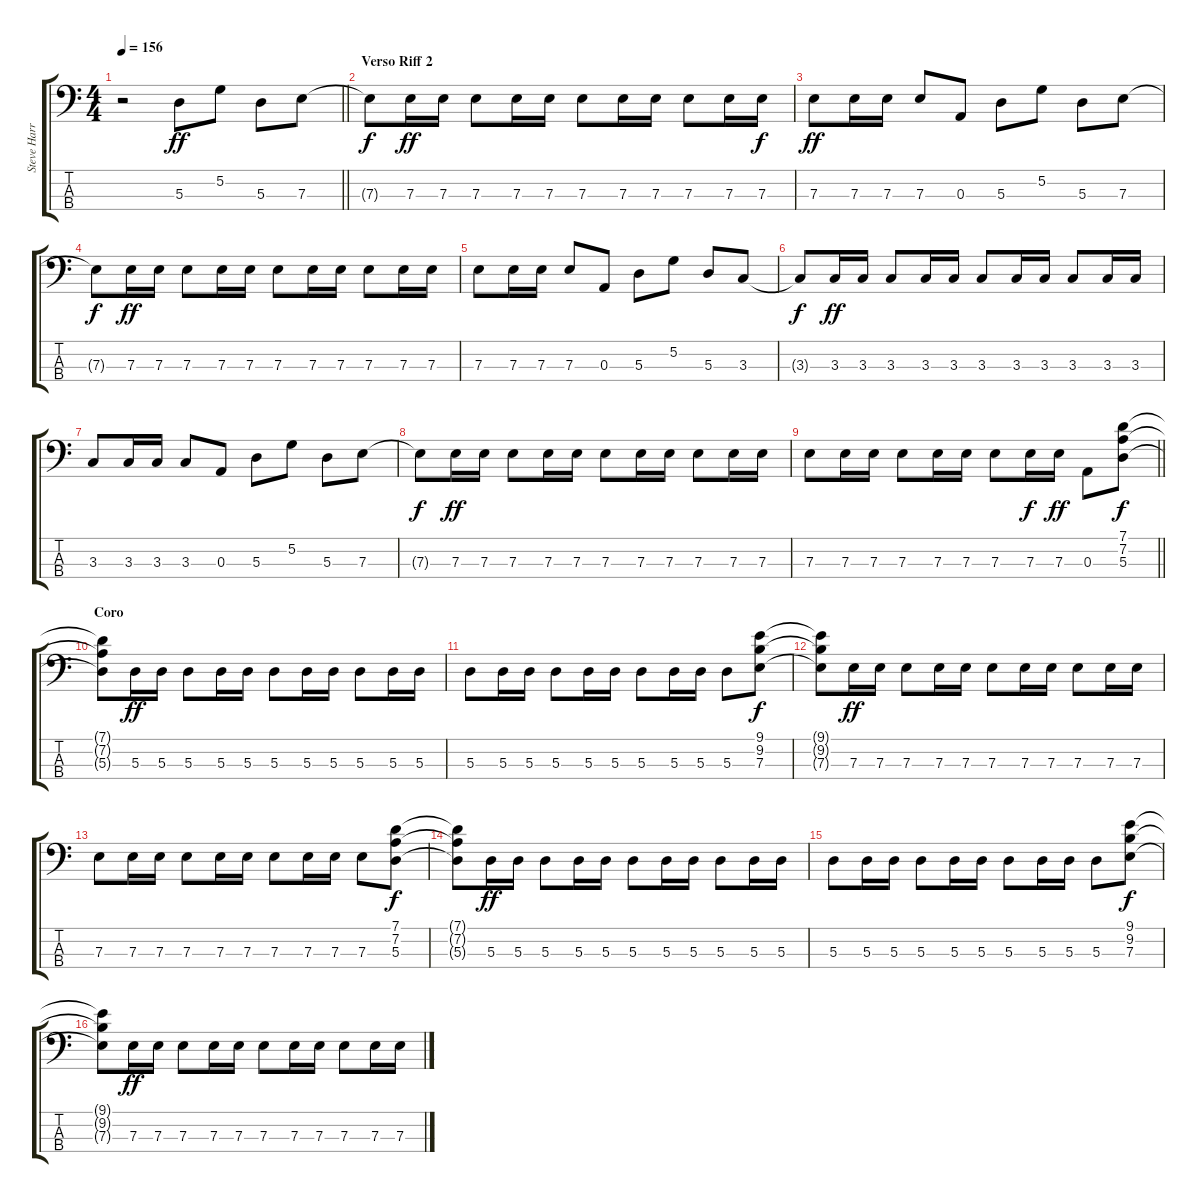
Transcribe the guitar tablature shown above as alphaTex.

\track ("Steve Harris" "Steve Harr") {instrument electricbassfinger}
\staff {score tabs}
\tuning (G2 D2 A1 E1) {hide}
\ts (4 4)
\tempo 156
\clef f4
\barLineRight lightlight
\ks c
r.2{dy f} 5.3.8{dy ff} 5.2.8 5.3.8 7.3.8 |
\section ("" "Verso Riff 2")
7.3{t}.8{dy f} 7.3.16{dy ff} 7.3.16 7.3.8 7.3.16 7.3.16 7.3.8 7.3.16 7.3.16 7.3.8 7.3.16 7.3.16{dy f} |
7.3.8{dy ff} 7.3.16 7.3.16 7.3.8 0.3.8 5.3.8 5.2.8 5.3.8 7.3.8 |
7.3{t}.8{dy f} 7.3.16{dy ff} 7.3.16 7.3.8 7.3.16 7.3.16 7.3.8 7.3.16 7.3.16 7.3.8 7.3.16 7.3.16 |
7.3.8 7.3.16 7.3.16 7.3.8 0.3.8 5.3.8 5.2.8 5.3.8 3.3.8 |
3.3{t}.8{dy f} 3.3.16{dy ff} 3.3.16 3.3.8 3.3.16 3.3.16 3.3.8 3.3.16 3.3.16 3.3.8 3.3.16 3.3.16 |
3.3.8 3.3.16 3.3.16 3.3.8 0.3.8 5.3.8 5.2.8 5.3.8 7.3.8 |
7.3{t}.8{dy f} 7.3.16{dy ff} 7.3.16 7.3.8 7.3.16 7.3.16 7.3.8 7.3.16 7.3.16 7.3.8 7.3.16 7.3.16 |
\barLineRight lightlight
7.3.8 7.3.16 7.3.16 7.3.8 7.3.16 7.3.16 7.3.8 7.3.16{dy f} 7.3.16{dy ff} 0.3.8 (7.1 7.2 5.3).8{dy f} |
\section ("" "Coro")
(7.1{t} 7.2{t} 5.3{t}).8 5.3.16{dy ff} 5.3.16 5.3.8 5.3.16 5.3.16 5.3.8 5.3.16 5.3.16 5.3.8 5.3.16 5.3.16 |
5.3.8 5.3.16 5.3.16 5.3.8 5.3.16 5.3.16 5.3.8 5.3.16 5.3.16 5.3.8 (9.1 9.2 7.3).8{dy f} |
(9.1{t} 9.2{t} 7.3{t}).8 7.3.16{dy ff} 7.3.16 7.3.8 7.3.16 7.3.16 7.3.8 7.3.16 7.3.16 7.3.8 7.3.16 7.3.16 |
7.3.8 7.3.16 7.3.16 7.3.8 7.3.16 7.3.16 7.3.8 7.3.16 7.3.16 7.3.8 (7.1 7.2 5.3).8{dy f} |
(7.1{t} 7.2{t} 5.3{t}).8 5.3.16{dy ff} 5.3.16 5.3.8 5.3.16 5.3.16 5.3.8 5.3.16 5.3.16 5.3.8 5.3.16 5.3.16 |
5.3.8 5.3.16 5.3.16 5.3.8 5.3.16 5.3.16 5.3.8 5.3.16 5.3.16 5.3.8 (9.1 9.2 7.3).8{dy f} |
(9.1{t} 9.2{t} 7.3{t}).8 7.3.16{dy ff} 7.3.16 7.3.8 7.3.16 7.3.16 7.3.8 7.3.16 7.3.16 7.3.8 7.3.16 7.3.16
